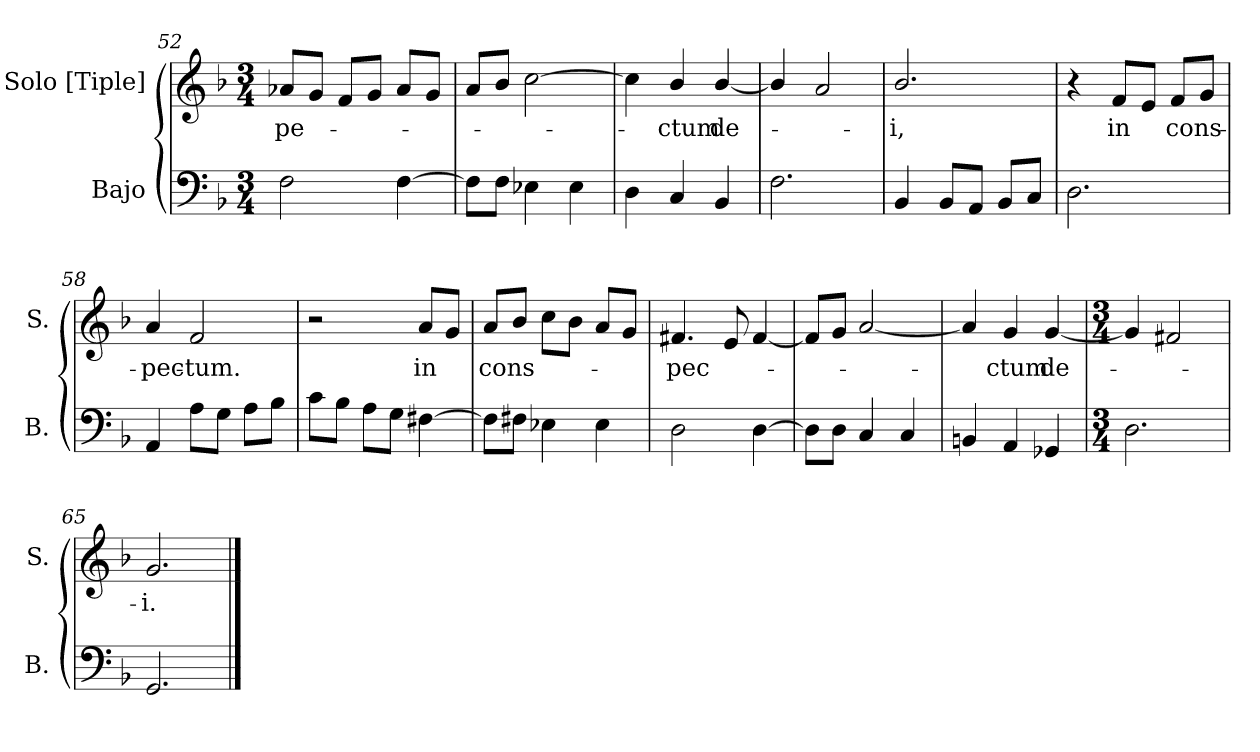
**kern	**kern	**text
*part2	*part1	*part1
*staff2	*staff1	*staff1
*I"Bajo	*I"Solo [Tiple]	*
*I'B.	*I'S.	*
!!LO:LB:g=z
*clefF4	*clefG2	*
*k[b-]	*k[b-]	*
*F:	*F:	*
*M3/4	*M3/4	*
=52	=52	=52
!	!	!LO:LY:b:color=#000000
2Fi\	8a-i/L	-pe-
.	8gi/J	.
.	8fi/L	.
.	8gi/J	.
[4Fi\	8a-i/L	.
.	8gi/J	.
=53	=53	=53
8Fi\L]	8ai/L	.
8Fi\J	8b-i/J	.
4E-Xi\	[2cci\	.
4E-i\	.	.
=54	=54	=54
4Di\	4cci\]	.
!	!	!LO:LY:b:color=#000000
4Ci/	4b-i/	-ctum
!	!	!LO:LY:b:color=#000000
4BB-i/	[4b-i/	de-
=55	=55	=55
2.Fi\	4b-i/]	.
.	2ai/	.
=56	=56	=56
!	!	!LO:LY:b:color=#000000
4BB-i/	2.b-i/	-i,
8BB-i/L	.	.
8AAi/J	.	.
8BB-i/L	.	.
8Ci/J	.	.
=57	=57	=57
2.Di\	4r	.
!	!	!LO:LY:b:color=#000000
.	8fi/L	in
.	8ei/J	.
!	!	!LO:LY:b:color=#000000
.	8fi/L	cons-
.	8gi/J	.
=58	=58	=58
!	!	!LO:LY:b:color=#000000
4AAi/	4ai/	-pec-
!	!	!LO:LY:b:color=#000000
8Ai\L	2fi/	-tum.
8Gi\J	.	.
8Ai\L	.	.
8B-i\J	.	.
!!LO:LB:g=z
=59	=59	=59
8ci\L	2r	.
8B-i\J	.	.
8Ai\L	.	.
8Gi\J	.	.
!	!	!LO:LY:b:color=#000000
[4F#i\	8ai/L	in
.	8gi/J	.
=60	=60	=60
!	!	!LO:LY:b:color=#000000
8F#i\L]	8ai/L	cons-
8F#i\J	8b-i/J	.
4E-Xi\	8cci\L	.
.	8b-i\J	.
4E-i\	8ai/L	.
.	8gi/J	.
=61	=61	=61
!	!	!LO:LY:b:color=#000000
2Di\	4.f#Xi/	-pec-
.	8ei/	.
[4Di\	[4f#i/	.
=62	=62	=62
8Di\L]	8f#i/L]	.
8Di\J	8gi/J	.
4Ci/	[2ai/	.
4Ci/	.	.
=63	=63	=63
4BBi/	4ai/]	.
!	!	!LO:LY:b:color=#000000
4AAi/	4gi/	-ctum
!	!	!LO:LY:b:color=#000000
4GG-i/	[4gi/	de-
=64	=64	=64
*M3/4	*M3/4	*
2.Di\	4gi/]	.
.	2f#Xi/	.
=65	=65	=65
!	!	!LO:LY:b:color=#000000
2.GGi/	2.gi/	-i.
==	==	==
*-	*-	*-
